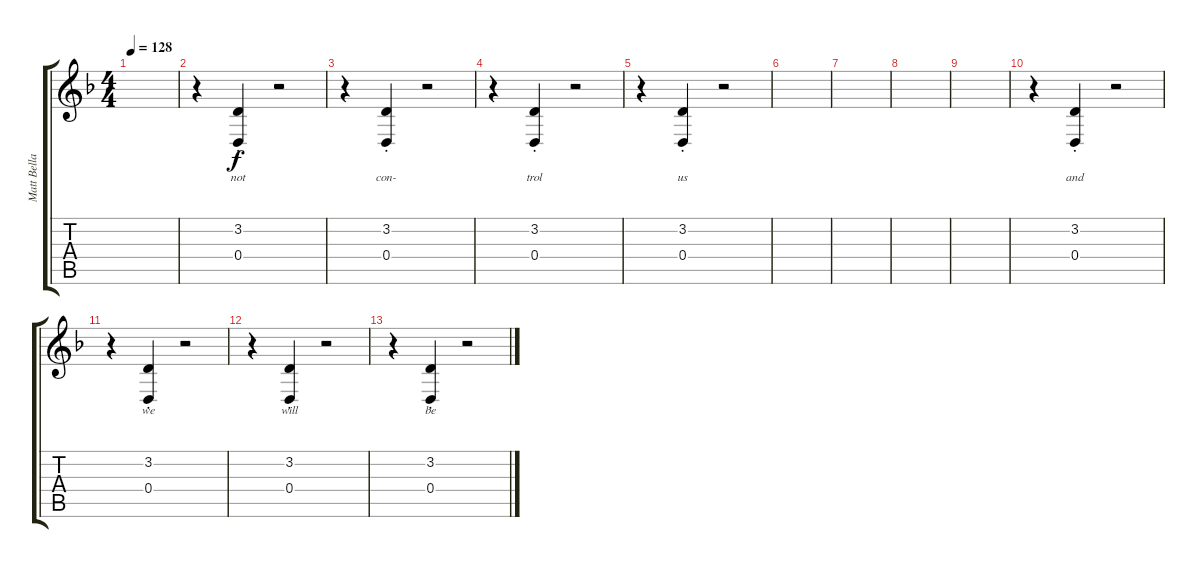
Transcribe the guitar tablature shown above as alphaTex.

\track ("Matt Bellamy Vocals" "Matt Bella") {instrument clarinet}
\staff {score tabs}
\tuning (E4 B3 G3 D3 A2 E2) {hide}
\ts (4 4)
\tempo 128
\clef g2
\ks dminor
|
r.4 (3.2{st} 0.4{st}).4{lyrics (0 "not") lyrics (1 "") lyrics (2 "") lyrics (3 "") lyrics (4 "")} r.2 |
r.4 (3.2{st} 0.4{st}).4{lyrics (0 "con-") lyrics (1 "") lyrics (2 "") lyrics (3 "") lyrics (4 "")} r.2 |
r.4 (3.2{st} 0.4{st}).4{lyrics (0 "trol") lyrics (1 "") lyrics (2 "") lyrics (3 "") lyrics (4 "")} r.2 |
r.4 (3.2{st} 0.4{st}).4{lyrics (0 "us") lyrics (1 "") lyrics (2 "") lyrics (3 "") lyrics (4 "")} r.2 |
|
|
|
|
r.4 (3.2{st} 0.4{st}).4{lyrics (0 "and") lyrics (1 "") lyrics (2 "") lyrics (3 "") lyrics (4 "")} r.2 |
r.4 (3.2{st} 0.4{st}).4{lyrics (0 "we") lyrics (1 "") lyrics (2 "") lyrics (3 "") lyrics (4 "")} r.2 |
r.4 (3.2{st} 0.4{st}).4{lyrics (0 "will") lyrics (1 "") lyrics (2 "") lyrics (3 "") lyrics (4 "")} r.2 |
r.4 (3.2{st} 0.4{st}).4{lyrics (0 "be") lyrics (1 "") lyrics (2 "") lyrics (3 "") lyrics (4 "")} r.2
